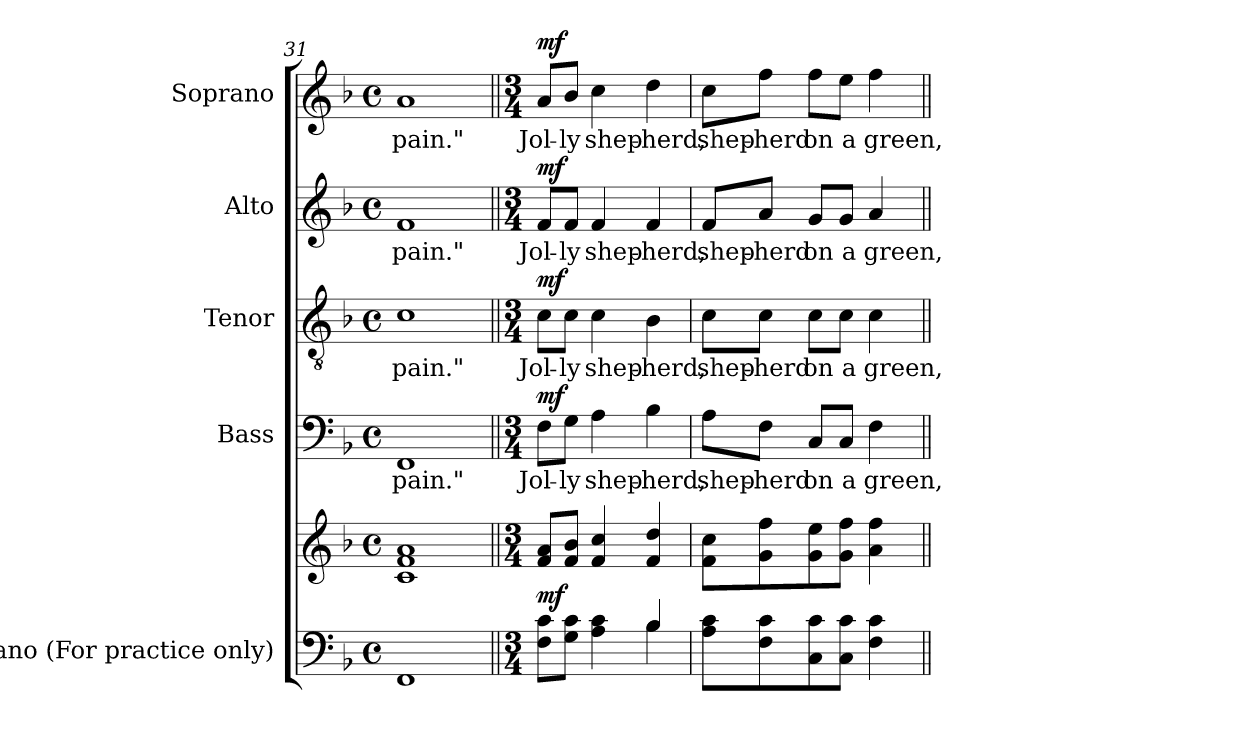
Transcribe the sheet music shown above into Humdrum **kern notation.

**kern	**kern	**dynam	**kern	**text	**dynam	**kern	**text	**dynam	**kern	**text	**dynam	**kern	**text	**dynam
*part5	*part5	*part5	*part4	*part4	*part4	*part3	*part3	*part3	*part2	*part2	*part2	*part1	*part1	*part1
*staff6	*staff5	*staff5/6	*staff4	*staff4	*staff4	*staff3	*staff3	*staff3	*staff2	*staff2	*staff2	*staff1	*staff1	*staff1
*I"Piano (For practice only)	*	*	*I"Bass	*	*	*I"Tenor	*	*	*I"Alto	*	*	*I"Soprano	*	*
*I'Pno.	*	*	*I'B.	*	*	*I'T.	*	*	*I'A.	*	*	*I'S.	*	*
*clefF4	*clefG2	*	*clefF4	*	*	*clefGv2	*	*	*clefG2	*	*	*clefG2	*	*
*	*	*	*	*	*	*ITrd7c12	*	*	*	*	*	*	*	*
*k[b-]	*k[b-]	*	*k[b-]	*	*	*k[b-]	*	*	*k[b-]	*	*	*k[b-]	*	*
*F:	*F:	*	*F:	*	*	*F:	*	*	*F:	*	*	*F:	*	*
*M4/4	*M4/4	*	*M4/4	*	*	*M4/4	*	*	*M4/4	*	*	*M4/4	*	*
*met(c)	*met(c)	*	*met(c)	*	*	*met(c)	*	*	*met(c)	*	*	*met(c)	*	*
=31	=31	=31	=31	=31	=31	=31	=31	=31	=31	=31	=31	=31	=31	=31
*	*^	*	*	*	*	*	*	*	*	*	*	*	*	*
!	!	!	!	!	!LO:LY:b:color=#000000	!	!	!	!	!	!	!	!	!	!
!	!	!	!	!	!	!	!	!LO:LY:b:color=#000000	!	!	!	!	!	!	!
!	!	!	!	!	!	!	!	!	!	!	!LO:LY:b:color=#000000	!	!	!	!
!	!	!	!	!	!	!	!	!	!	!	!	!	!	!LO:LY:b:color=#000000	!
1FFi	1fi 1ai	1ci	.	1FFi	pain."	.	1Ci	pain."	.	1fi	pain."	.	1ai	pain."	.
*	*v	*v	*	*	*	*	*	*	*	*	*	*	*	*	*
!!LO:PB:g=z
=32||	=32||	=32||	=32||	=32||	=32||	=32||	=32||	=32||	=32||	=32||	=32||	=32||	=32||	=32||
*M3/4	*M3/4	*	*M3/4	*	*	*M3/4	*	*	*M3/4	*	*	*M3/4	*	*
*^	*	*	*	*	*	*	*	*	*	*	*	*	*	*
*	*	*^	*	*	*	*	*	*	*	*	*	*	*	*	*
!	!	!	!	!	!	!LO:LY:b:color=#000000	!	!	!	!	!	!	!	!	!	!
*	*	*v	*v	*	*	*	*	*	*	*	*	*	*	*	*	*
*	*	*^	*	*	*	*	*	*	*	*	*	*	*	*	*
!	!	!	!	!	!	!	!	!	!LO:LY:b:color=#000000	!	!	!	!	!	!	!
*	*	*v	*v	*	*	*	*	*	*	*	*	*	*	*	*	*
*	*	*^	*	*	*	*	*	*	*	*	*	*	*	*	*
!	!	!	!	!	!	!	!	!	!	!	!	!LO:LY:b:color=#000000	!	!	!	!
*	*	*v	*v	*	*	*	*	*	*	*	*	*	*	*	*	*
*	*	*^	*	*	*	*	*	*	*	*	*	*	*	*	*
!	!	!	!	!	!	!	!	!	!	!	!	!	!	!	!LO:LY:b:color=#000000	!
*	*	*v	*v	*	*	*	*	*	*	*	*	*	*	*	*	*
2ryy	8Fi\ 8ciL	8fi/ 8aiL	mf	8Fi\L	Jol-	mf	8Ci\L	Jol-	mf	8fi/L	Jol-	mf	8ai/L	Jol-	mf
!	!	!	!	!	!LO:LY:b:color=#000000	!	!	!	!	!	!	!	!	!	!
!	!	!	!	!	!	!	!	!LO:LY:b:color=#000000	!	!	!	!	!	!	!
!	!	!	!	!	!	!	!	!	!	!	!LO:LY:b:color=#000000	!	!	!	!
!	!	!	!	!	!	!	!	!	!	!	!	!	!	!LO:LY:b:color=#000000	!
.	8Gi\ 8ciJ	8fi/ 8b-iJ	.	8Gi\J	-ly	.	8Ci\J	-ly	.	8fi/J	-ly	.	8b-i/J	-ly	.
!	!	!	!	!	!LO:LY:b:color=#000000	!	!	!	!	!	!	!	!	!	!
!	!	!	!	!	!	!	!	!LO:LY:b:color=#000000	!	!	!	!	!	!	!
!	!	!	!	!	!	!	!	!	!	!	!LO:LY:b:color=#000000	!	!	!	!
!	!	!	!	!	!	!	!	!	!	!	!	!	!	!LO:LY:b:color=#000000	!
.	4Ai\ 4ci	4fi/ 4cci	.	4Ai\	shep-	.	4Ci\	shep-	.	4fi/	shep-	.	4cci\	shep-	.
!	!	!	!	!	!LO:LY:b:color=#000000	!	!	!	!	!	!	!	!	!	!
!	!	!	!	!	!	!	!	!LO:LY:b:color=#000000	!	!	!	!	!	!	!
!	!	!	!	!	!	!	!	!	!	!	!LO:LY:b:color=#000000	!	!	!	!
!	!	!	!	!	!	!	!	!	!	!	!	!	!	!LO:LY:b:color=#000000	!
4B-i/	4B-i\	4fi/ 4ddi	.	4B-i\	-herd,	.	4BB-i\	-herd,	.	4fi/	-herd,	.	4ddi\	-herd,	.
*v	*v	*	*	*	*	*	*	*	*	*	*	*	*	*	*
=33	=33	=33	=33	=33	=33	=33	=33	=33	=33	=33	=33	=33	=33	=33
*^	*	*	*	*	*	*	*	*	*	*	*	*	*	*
!	!	!	!	!	!LO:LY:b:color=#000000	!	!	!	!	!	!	!	!	!	!
*v	*v	*	*	*	*	*	*	*	*	*	*	*	*	*	*
*^	*	*	*	*	*	*	*	*	*	*	*	*	*	*
!	!	!	!	!	!	!	!	!LO:LY:b:color=#000000	!	!	!	!	!	!	!
*v	*v	*	*	*	*	*	*	*	*	*	*	*	*	*	*
*^	*	*	*	*	*	*	*	*	*	*	*	*	*	*
!	!	!	!	!	!	!	!	!	!	!	!LO:LY:b:color=#000000	!	!	!	!
*v	*v	*	*	*	*	*	*	*	*	*	*	*	*	*	*
*^	*	*	*	*	*	*	*	*	*	*	*	*	*	*
!	!	!	!	!	!	!	!	!	!	!	!	!	!	!LO:LY:b:color=#000000	!
*v	*v	*	*	*	*	*	*	*	*	*	*	*	*	*	*
8Ai\ 8ciL	8fi\ 8cciL	.	8Ai\L	shep-	.	8Ci\L	shep-	.	8fi/L	shep-	.	8cci\L	shep-	.
!	!	!	!	!LO:LY:b:color=#000000	!	!	!	!	!	!	!	!	!	!
!	!	!	!	!	!	!	!LO:LY:b:color=#000000	!	!	!	!	!	!	!
!	!	!	!	!	!	!	!	!	!	!LO:LY:b:color=#000000	!	!	!	!
!	!	!	!	!	!	!	!	!	!	!	!	!	!LO:LY:b:color=#000000	!
8Fi\ 8ci	8gi\ 8ffi	.	8Fi\J	-herd	.	8Ci\J	-herd	.	8ai/J	-herd	.	8ffi\J	-herd	.
!	!	!	!	!LO:LY:b:color=#000000	!	!	!	!	!	!	!	!	!	!
!	!	!	!	!	!	!	!LO:LY:b:color=#000000	!	!	!	!	!	!	!
!	!	!	!	!	!	!	!	!	!	!LO:LY:b:color=#000000	!	!	!	!
!	!	!	!	!	!	!	!	!	!	!	!	!	!LO:LY:b:color=#000000	!
8Ci\ 8ci	8gi\ 8eei	.	8Ci/L	on	.	8Ci\L	on	.	8gi/L	on	.	8ffi\L	on	.
!	!	!	!	!LO:LY:b:color=#000000	!	!	!	!	!	!	!	!	!	!
!	!	!	!	!	!	!	!LO:LY:b:color=#000000	!	!	!	!	!	!	!
!	!	!	!	!	!	!	!	!	!	!LO:LY:b:color=#000000	!	!	!	!
!	!	!	!	!	!	!	!	!	!	!	!	!	!LO:LY:b:color=#000000	!
8Ci\ 8ciJ	8gi\ 8ffiJ	.	8Ci/J	a	.	8Ci\J	a	.	8gi/J	a	.	8eei\J	a	.
!	!	!	!	!LO:LY:b:color=#000000	!	!	!	!	!	!	!	!	!	!
!	!	!	!	!	!	!	!LO:LY:b:color=#000000	!	!	!	!	!	!	!
!	!	!	!	!	!	!	!	!	!	!LO:LY:b:color=#000000	!	!	!	!
!	!	!	!	!	!	!	!	!	!	!	!	!	!LO:LY:b:color=#000000	!
4Fi\ 4ci	4ai\ 4ffi	.	4Fi\	green,	.	4Ci\	green,	.	4ai/	green,	.	4ffi\	green,	.
=||	=||	=||	=||	=||	=||	=||	=||	=||	=||	=||	=||	=||	=||	=||
*-	*-	*-	*-	*-	*-	*-	*-	*-	*-	*-	*-	*-	*-	*-
